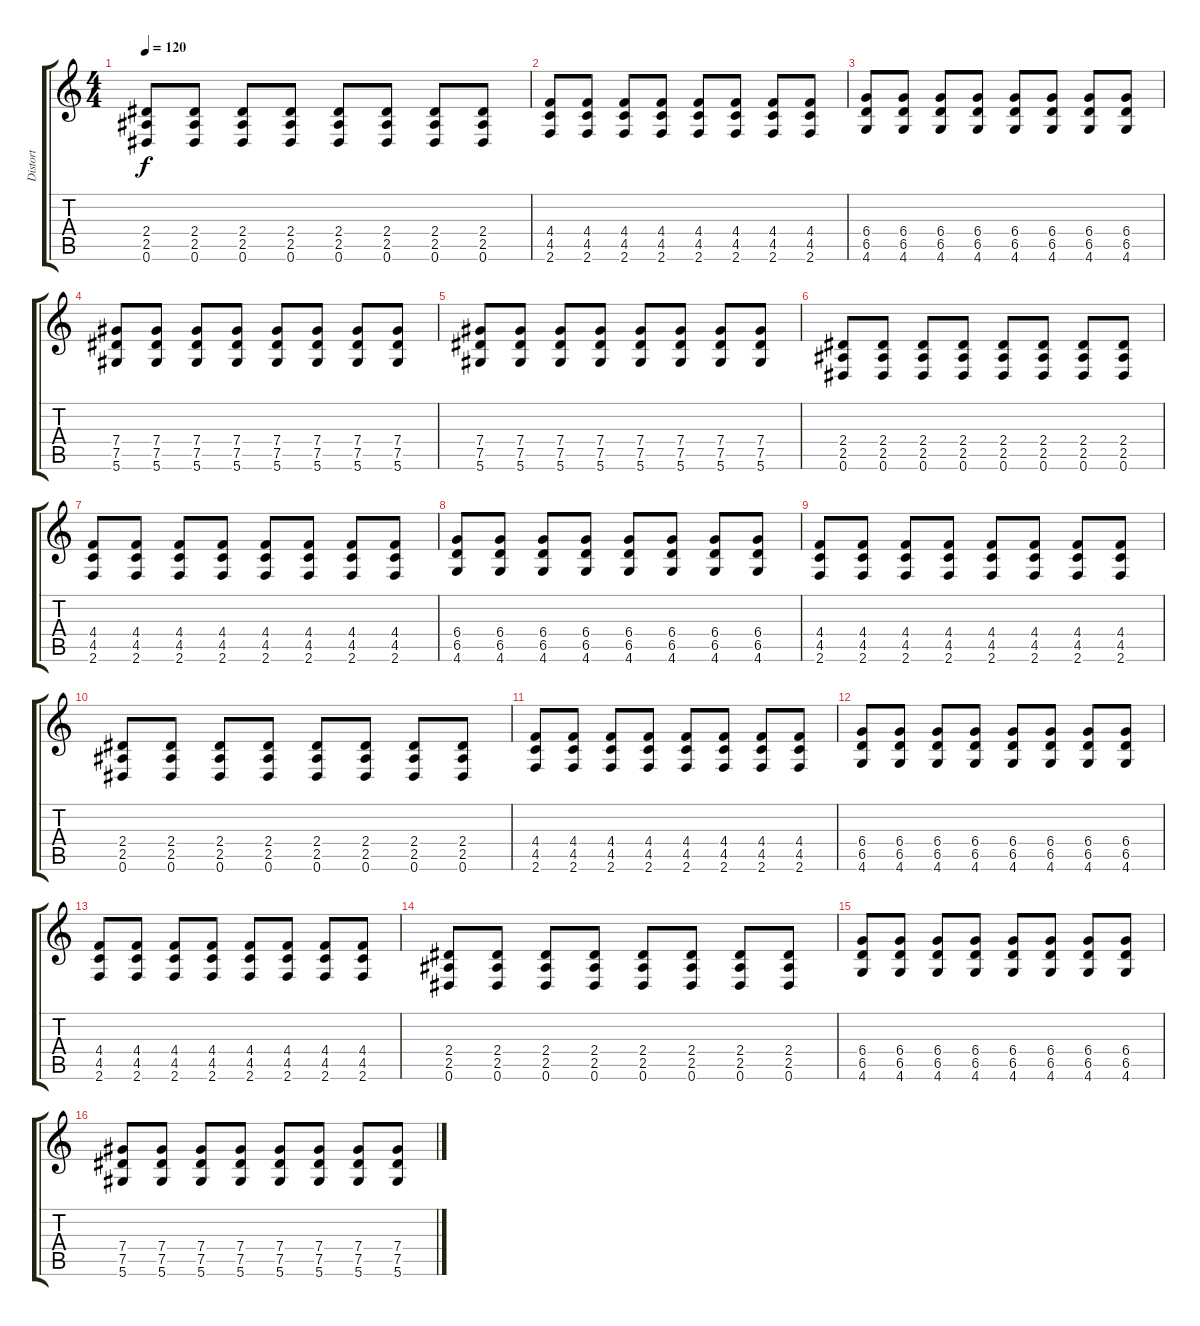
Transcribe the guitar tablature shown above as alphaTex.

\track ("Distort" "Distort") {instrument distortionguitar}
\staff {score tabs}
\tuning (Eb4 Bb3 Gb3 Db3 Ab2 Eb2) {hide}
\ts (4 4)
\tempo 120
\clef g2
\ks c
(2.4 2.5 0.6).8{dy f} (2.4 2.5 0.6).8 (2.4 2.5 0.6).8 (2.4 2.5 0.6).8 (2.4 2.5 0.6).8 (2.4 2.5 0.6).8 (2.4 2.5 0.6).8 (2.4 2.5 0.6).8 |
(4.4 4.5 2.6).8 (4.4 4.5 2.6).8 (4.4 4.5 2.6).8 (4.4 4.5 2.6).8 (4.4 4.5 2.6).8 (4.4 4.5 2.6).8 (4.4 4.5 2.6).8 (4.4 4.5 2.6).8 |
(6.4 6.5 4.6).8 (6.4 6.5 4.6).8 (6.4 6.5 4.6).8 (6.4 6.5 4.6).8 (6.4 6.5 4.6).8 (6.4 6.5 4.6).8 (6.4 6.5 4.6).8 (6.4 6.5 4.6).8 |
(7.4 7.5 5.6).8 (7.4 7.5 5.6).8 (7.4 7.5 5.6).8 (7.4 7.5 5.6).8 (7.4 7.5 5.6).8 (7.4 7.5 5.6).8 (7.4 7.5 5.6).8 (7.4 7.5 5.6).8 |
(7.4 7.5 5.6).8 (7.4 7.5 5.6).8 (7.4 7.5 5.6).8 (7.4 7.5 5.6).8 (7.4 7.5 5.6).8 (7.4 7.5 5.6).8 (7.4 7.5 5.6).8 (7.4 7.5 5.6).8 |
(2.4 2.5 0.6).8 (2.4 2.5 0.6).8 (2.4 2.5 0.6).8 (2.4 2.5 0.6).8 (2.4 2.5 0.6).8 (2.4 2.5 0.6).8 (2.4 2.5 0.6).8 (2.4 2.5 0.6).8 |
(4.4 4.5 2.6).8 (4.4 4.5 2.6).8 (4.4 4.5 2.6).8 (4.4 4.5 2.6).8 (4.4 4.5 2.6).8 (4.4 4.5 2.6).8 (4.4 4.5 2.6).8 (4.4 4.5 2.6).8 |
(6.4 6.5 4.6).8 (6.4 6.5 4.6).8 (6.4 6.5 4.6).8 (6.4 6.5 4.6).8 (6.4 6.5 4.6).8 (6.4 6.5 4.6).8 (6.4 6.5 4.6).8 (6.4 6.5 4.6).8 |
(4.4 4.5 2.6).8 (4.4 4.5 2.6).8 (4.4 4.5 2.6).8 (4.4 4.5 2.6).8 (4.4 4.5 2.6).8 (4.4 4.5 2.6).8 (4.4 4.5 2.6).8 (4.4 4.5 2.6).8 |
(2.4 2.5 0.6).8 (2.4 2.5 0.6).8 (2.4 2.5 0.6).8 (2.4 2.5 0.6).8 (2.4 2.5 0.6).8 (2.4 2.5 0.6).8 (2.4 2.5 0.6).8 (2.4 2.5 0.6).8 |
(4.4 4.5 2.6).8 (4.4 4.5 2.6).8 (4.4 4.5 2.6).8 (4.4 4.5 2.6).8 (4.4 4.5 2.6).8 (4.4 4.5 2.6).8 (4.4 4.5 2.6).8 (4.4 4.5 2.6).8 |
(6.4 6.5 4.6).8 (6.4 6.5 4.6).8 (6.4 6.5 4.6).8 (6.4 6.5 4.6).8 (6.4 6.5 4.6).8 (6.4 6.5 4.6).8 (6.4 6.5 4.6).8 (6.4 6.5 4.6).8 |
(4.4 4.5 2.6).8 (4.4 4.5 2.6).8 (4.4 4.5 2.6).8 (4.4 4.5 2.6).8 (4.4 4.5 2.6).8 (4.4 4.5 2.6).8 (4.4 4.5 2.6).8 (4.4 4.5 2.6).8 |
(2.4 2.5 0.6).8 (2.4 2.5 0.6).8 (2.4 2.5 0.6).8 (2.4 2.5 0.6).8 (2.4 2.5 0.6).8 (2.4 2.5 0.6).8 (2.4 2.5 0.6).8 (2.4 2.5 0.6).8 |
(6.4 6.5 4.6).8 (6.4 6.5 4.6).8 (6.4 6.5 4.6).8 (6.4 6.5 4.6).8 (6.4 6.5 4.6).8 (6.4 6.5 4.6).8 (6.4 6.5 4.6).8 (6.4 6.5 4.6).8 |
(7.4 7.5 5.6).8 (7.4 7.5 5.6).8 (7.4 7.5 5.6).8 (7.4 7.5 5.6).8 (7.4 7.5 5.6).8 (7.4 7.5 5.6).8 (7.4 7.5 5.6).8 (7.4 7.5 5.6).8
